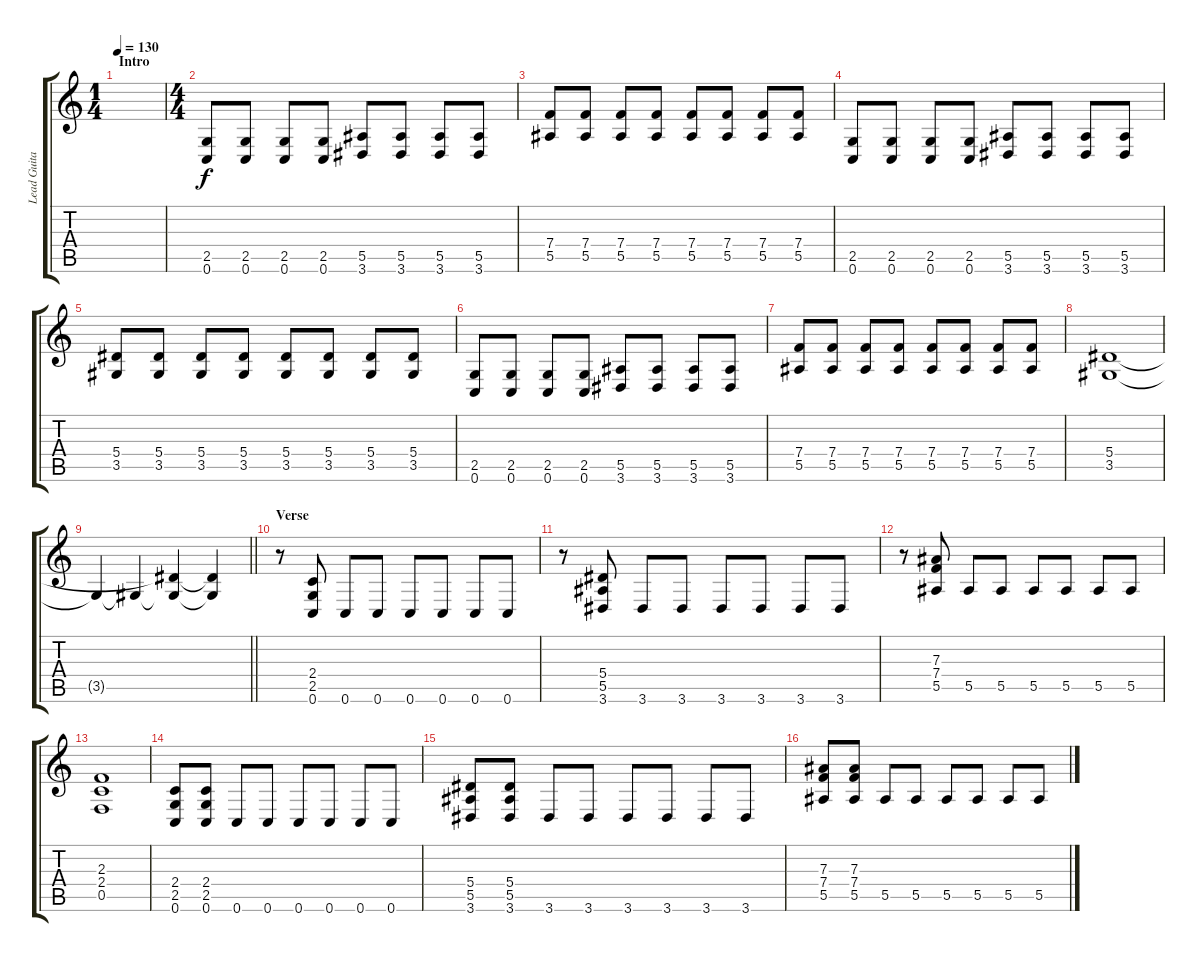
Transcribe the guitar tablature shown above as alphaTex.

\track ("Lead Guitar" "Lead Guita") {instrument distortionguitar}
\staff {score tabs}
\tuning (C4 G3 Eb3 Bb2 F2 C2) {hide}
\ts (1 4)
\section ("" "Intro")
\tempo 130
\clef g2
\ks c
|
\ts (4 4)
(2.5 0.6).8 (2.5 0.6).8 (2.5 0.6).8 (2.5 0.6).8 (5.5 3.6).8 (5.5 3.6).8 (5.5 3.6).8 (5.5 3.6).8 |
(7.4 5.5).8 (7.4 5.5).8 (7.4 5.5).8 (7.4 5.5).8 (7.4 5.5).8 (7.4 5.5).8 (7.4 5.5).8 (7.4 5.5).8 |
(2.5 0.6).8 (2.5 0.6).8 (2.5 0.6).8 (2.5 0.6).8 (5.5 3.6).8 (5.5 3.6).8 (5.5 3.6).8 (5.5 3.6).8 |
(5.4 3.5).8 (5.4 3.5).8 (5.4 3.5).8 (5.4 3.5).8 (5.4 3.5).8 (5.4 3.5).8 (5.4 3.5).8 (5.4 3.5).8 |
(2.5 0.6).8 (2.5 0.6).8 (2.5 0.6).8 (2.5 0.6).8 (5.5 3.6).8 (5.5 3.6).8 (5.5 3.6).8 (5.5 3.6).8 |
(7.4 5.5).8 (7.4 5.5).8 (7.4 5.5).8 (7.4 5.5).8 (7.4 5.5).8 (7.4 5.5).8 (7.4 5.5).8 (7.4 5.5).8 |
(5.4 3.5).1 |
\barLineRight lightlight
3.5{t}.4 3.5{t}.4 (5.4{t} 3.5{t}).4 (5.4{t} 3.5{t}).4 |
\section ("" "Verse")
r.8 (2.4 2.5 0.6).8 0.6.8 0.6.8 0.6.8 0.6.8 0.6.8 0.6.8 |
r.8 (5.4 5.5 3.6).8 3.6.8 3.6.8 3.6.8 3.6.8 3.6.8 3.6.8 |
r.8 (7.3 7.4 5.5).8 5.5.8 5.5.8 5.5.8 5.5.8 5.5.8 5.5.8 |
(2.3 2.4 0.5).1 |
(2.4 2.5 0.6).8 (2.4 2.5 0.6).8 0.6.8 0.6.8 0.6.8 0.6.8 0.6.8 0.6.8 |
(5.4 5.5 3.6).8 (5.4 5.5 3.6).8 3.6.8 3.6.8 3.6.8 3.6.8 3.6.8 3.6.8 |
(7.3 7.4 5.5).8 (7.3 7.4 5.5).8 5.5.8 5.5.8 5.5.8 5.5.8 5.5.8 5.5.8
